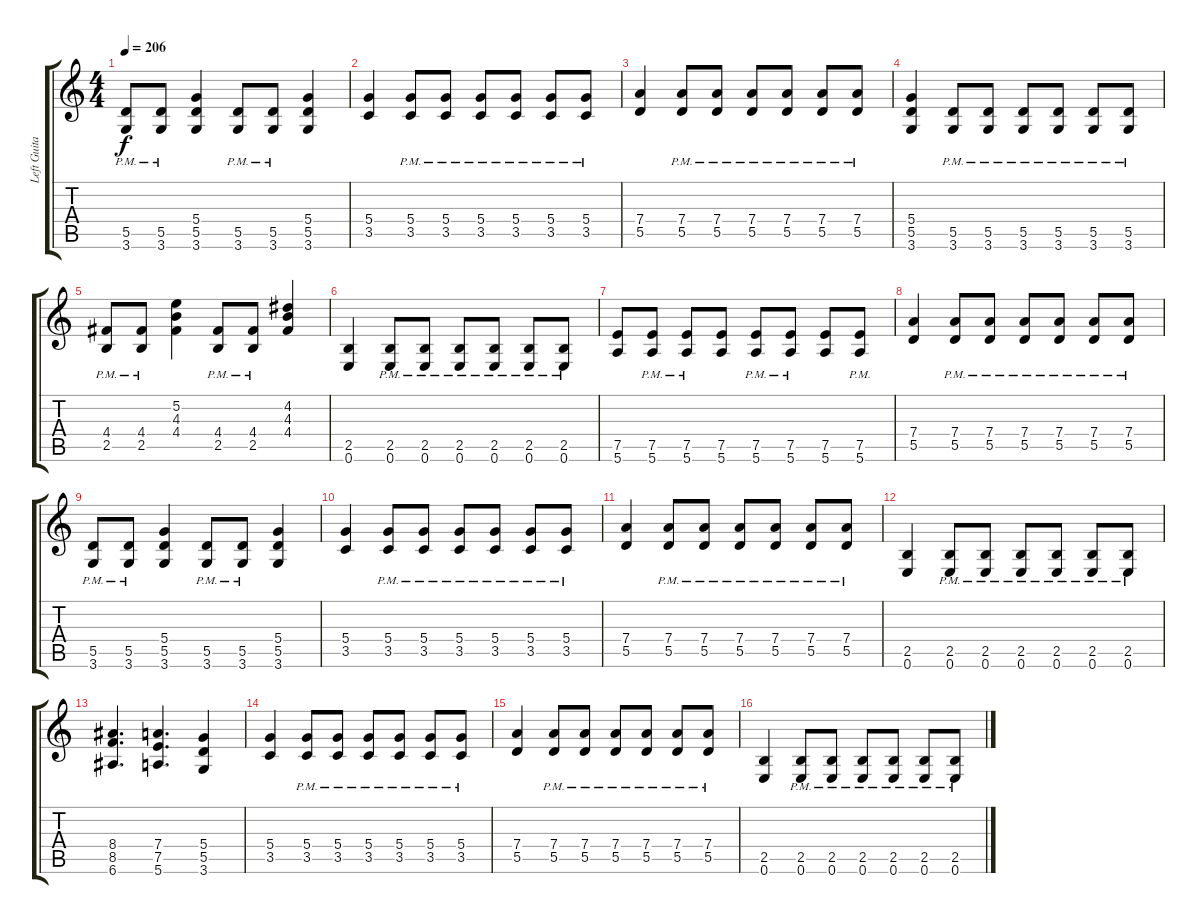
\track ("Left Guitar" "Left Guita") {instrument distortionguitar}
\staff {score tabs}
\tuning (E4 B3 G3 D3 A2 E2) {hide}
\ts (4 4)
\tempo 206
\clef g2
\ks c
(5.5{pm} 3.6{pm}).8{dy f} (5.5{pm} 3.6{pm}).8 (5.4 5.5 3.6).4 (5.5{pm} 3.6{pm}).8 (5.5{pm} 3.6{pm}).8 (5.4 5.5 3.6).4 |
(5.4 3.5).4 (5.4{pm} 3.5{pm}).8 (5.4{pm} 3.5{pm}).8 (5.4{pm} 3.5{pm}).8 (5.4{pm} 3.5{pm}).8 (5.4{pm} 3.5{pm}).8 (5.4{pm} 3.5{pm}).8 |
(7.4 5.5).4 (7.4{pm} 5.5{pm}).8 (7.4{pm} 5.5{pm}).8 (7.4{pm} 5.5{pm}).8 (7.4{pm} 5.5{pm}).8 (7.4{pm} 5.5{pm}).8 (7.4{pm} 5.5{pm}).8 |
(5.4 5.5 3.6).4 (5.5{pm} 3.6{pm}).8 (5.5{pm} 3.6{pm}).8 (5.5{pm} 3.6{pm}).8 (5.5{pm} 3.6{pm}).8 (5.5{pm} 3.6{pm}).8 (5.5{pm} 3.6{pm}).8 |
(4.4{pm} 2.5{pm}).8 (4.4{pm} 2.5{pm}).8 (5.2 4.3 4.4).4 (4.4{pm} 2.5{pm}).8 (4.4{pm} 2.5{pm}).8 (4.2 4.3 4.4).4 |
(2.5 0.6).4 (2.5{pm} 0.6{pm}).8 (2.5{pm} 0.6{pm}).8 (2.5{pm} 0.6{pm}).8 (2.5{pm} 0.6{pm}).8 (2.5{pm} 0.6{pm}).8 (2.5{pm} 0.6{pm}).8 |
(7.5 5.6).8 (7.5{pm} 5.6{pm}).8 (7.5{pm} 5.6{pm}).8 (7.5 5.6).8 (7.5{pm} 5.6{pm}).8 (7.5{pm} 5.6{pm}).8 (7.5 5.6).8 (7.5{pm} 5.6{pm}).8 |
(7.4 5.5).4 (7.4{pm} 5.5{pm}).8 (7.4{pm} 5.5{pm}).8 (7.4{pm} 5.5{pm}).8 (7.4{pm} 5.5{pm}).8 (7.4{pm} 5.5{pm}).8 (7.4{pm} 5.5{pm}).8 |
(5.5{pm} 3.6{pm}).8 (5.5{pm} 3.6{pm}).8 (5.4 5.5 3.6).4 (5.5{pm} 3.6{pm}).8 (5.5{pm} 3.6{pm}).8 (5.4 5.5 3.6).4 |
(5.4 3.5).4 (5.4{pm} 3.5{pm}).8 (5.4{pm} 3.5{pm}).8 (5.4{pm} 3.5{pm}).8 (5.4{pm} 3.5{pm}).8 (5.4{pm} 3.5{pm}).8 (5.4{pm} 3.5{pm}).8 |
(7.4 5.5).4 (7.4{pm} 5.5{pm}).8 (7.4{pm} 5.5{pm}).8 (7.4{pm} 5.5{pm}).8 (7.4{pm} 5.5{pm}).8 (7.4{pm} 5.5{pm}).8 (7.4{pm} 5.5{pm}).8 |
(2.5 0.6).4 (2.5{pm} 0.6{pm}).8 (2.5{pm} 0.6{pm}).8 (2.5{pm} 0.6{pm}).8 (2.5{pm} 0.6{pm}).8 (2.5{pm} 0.6{pm}).8 (2.5{pm} 0.6{pm}).8 |
(8.4 8.5 6.6).4{d} (7.4 7.5 5.6).4{d} (5.4 5.5 3.6).4 |
(5.4 3.5).4 (5.4{pm} 3.5{pm}).8 (5.4{pm} 3.5{pm}).8 (5.4{pm} 3.5{pm}).8 (5.4{pm} 3.5{pm}).8 (5.4{pm} 3.5{pm}).8 (5.4{pm} 3.5{pm}).8 |
(7.4 5.5).4 (7.4{pm} 5.5{pm}).8 (7.4{pm} 5.5{pm}).8 (7.4{pm} 5.5{pm}).8 (7.4{pm} 5.5{pm}).8 (7.4{pm} 5.5{pm}).8 (7.4{pm} 5.5{pm}).8 |
(2.5 0.6).4 (2.5{pm} 0.6{pm}).8 (2.5{pm} 0.6{pm}).8 (2.5{pm} 0.6{pm}).8 (2.5{pm} 0.6{pm}).8 (2.5{pm} 0.6{pm}).8 (2.5{pm} 0.6{pm}).8
